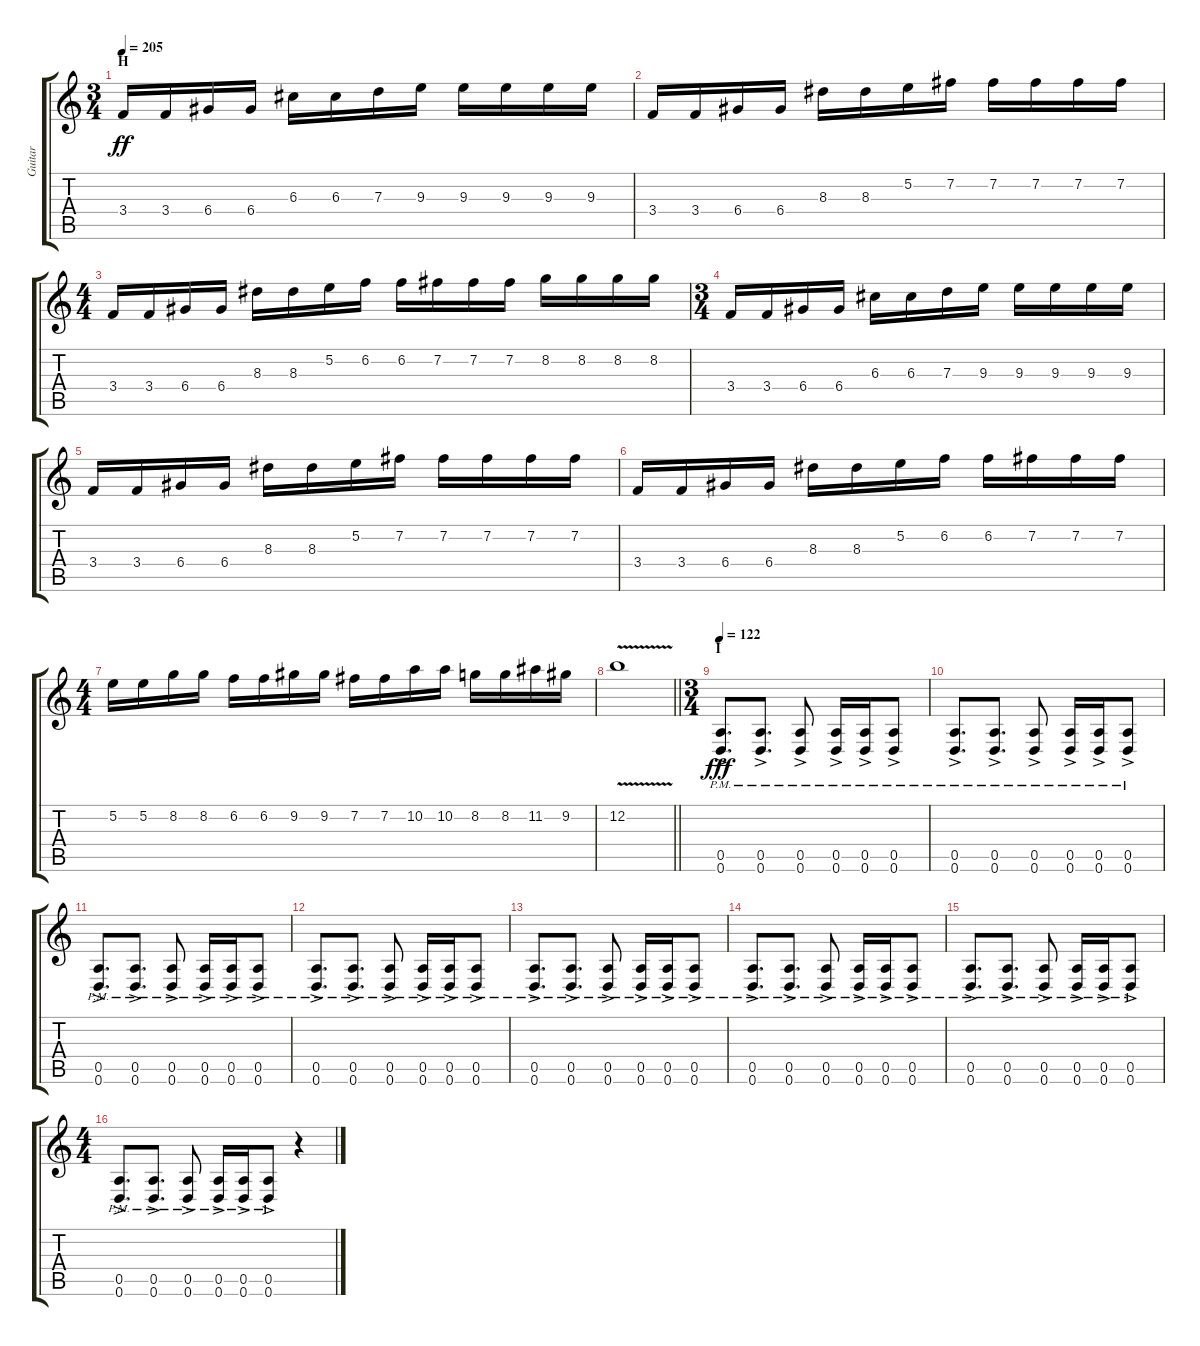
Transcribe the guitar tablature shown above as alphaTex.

\track ("Guitar" "Guitar") {instrument distortionguitar}
\staff {score tabs}
\tuning (E4 B3 G3 D3 A2 D2) {hide}
\ts (3 4)
\section ("" "H")
\tempo 205
\clef g2
\ks c
3.4.16{dy ff} 3.4.16 6.4.16 6.4.16 6.3.16 6.3.16 7.3.16 9.3.16 9.3.16 9.3.16 9.3.16 9.3.16 |
3.4.16 3.4.16 6.4.16 6.4.16 8.3.16 8.3.16 5.2.16 7.2.16 7.2.16 7.2.16 7.2.16 7.2.16 |
\ts (4 4)
3.4.16 3.4.16 6.4.16 6.4.16 8.3.16 8.3.16 5.2.16 6.2.16 6.2.16 7.2.16 7.2.16 7.2.16 8.2.16 8.2.16 8.2.16 8.2.16 |
\ts (3 4)
3.4.16 3.4.16 6.4.16 6.4.16 6.3.16 6.3.16 7.3.16 9.3.16 9.3.16 9.3.16 9.3.16 9.3.16 |
3.4.16 3.4.16 6.4.16 6.4.16 8.3.16 8.3.16 5.2.16 7.2.16 7.2.16 7.2.16 7.2.16 7.2.16 |
3.4.16 3.4.16 6.4.16 6.4.16 8.3.16 8.3.16 5.2.16 6.2.16 6.2.16 7.2.16 7.2.16 7.2.16 |
\ts (4 4)
5.2.16 5.2.16 8.2.16 8.2.16 6.2.16 6.2.16 9.2.16 9.2.16 7.2.16 7.2.16 10.2.16 10.2.16 8.2.16 8.2.16 11.2.16 9.2.16 |
\barLineRight lightlight
12.2{v}.1 |
\ts (3 4)
\section ("" "I")
\tempo 122
(0.5{ac pm} 0.6{ac pm}).8{d dy fff} (0.5{ac pm} 0.6{ac pm}).8{d} (0.5{ac pm} 0.6{ac pm}).8 (0.5{ac pm} 0.6{ac pm}).16 (0.5{ac pm} 0.6{ac pm}).16 (0.5{ac pm} 0.6{ac pm}).8 |
(0.5{ac pm} 0.6{ac pm}).8{d} (0.5{ac pm} 0.6{ac pm}).8{d} (0.5{ac pm} 0.6{ac pm}).8 (0.5{ac pm} 0.6{ac pm}).16 (0.5{ac pm} 0.6{ac pm}).16 (0.5{ac pm} 0.6{ac pm}).8 |
(0.5{ac pm} 0.6{ac pm}).8{d} (0.5{ac pm} 0.6{ac pm}).8{d} (0.5{ac pm} 0.6{ac pm}).8 (0.5{ac pm} 0.6{ac pm}).16 (0.5{ac pm} 0.6{ac pm}).16 (0.5{ac pm} 0.6{ac pm}).8 |
(0.5{ac pm} 0.6{ac pm}).8{d} (0.5{ac pm} 0.6{ac pm}).8{d} (0.5{ac pm} 0.6{ac pm}).8 (0.5{ac pm} 0.6{ac pm}).16 (0.5{ac pm} 0.6{ac pm}).16 (0.5{ac pm} 0.6{ac pm}).8 |
(0.5{ac pm} 0.6{ac pm}).8{d} (0.5{ac pm} 0.6{ac pm}).8{d} (0.5{ac pm} 0.6{ac pm}).8 (0.5{ac pm} 0.6{ac pm}).16 (0.5{ac pm} 0.6{ac pm}).16 (0.5{ac pm} 0.6{ac pm}).8 |
(0.5{ac pm} 0.6{ac pm}).8{d} (0.5{ac pm} 0.6{ac pm}).8{d} (0.5{ac pm} 0.6{ac pm}).8 (0.5{ac pm} 0.6{ac pm}).16 (0.5{ac pm} 0.6{ac pm}).16 (0.5{ac pm} 0.6{ac pm}).8 |
(0.5{ac pm} 0.6{ac pm}).8{d} (0.5{ac pm} 0.6{ac pm}).8{d} (0.5{ac pm} 0.6{ac pm}).8 (0.5{ac pm} 0.6{ac pm}).16 (0.5{ac pm} 0.6{ac pm}).16 (0.5{ac pm} 0.6{ac pm}).8 |
\ts (4 4)
(0.5{ac pm} 0.6{ac pm}).8{d} (0.5{ac pm} 0.6{ac pm}).8{d} (0.5{ac pm} 0.6{ac pm}).8 (0.5{ac pm} 0.6{ac pm}).16 (0.5{ac pm} 0.6{ac pm}).16 (0.5{ac pm} 0.6{ac pm}).8 r.4
